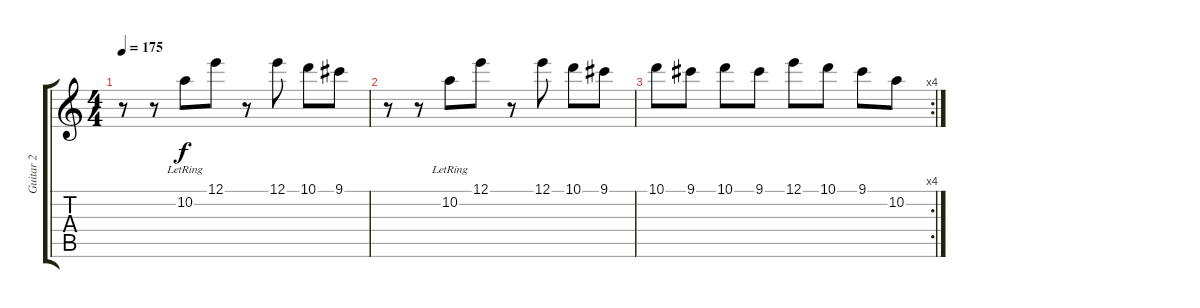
\track ("Guitar 2" "Guitar 2") {instrument distortionguitar}
\staff {score tabs}
\tuning (E4 B3 G3 D3 A2 E2) {hide}
\ts (4 4)
\tempo 175
\clef g2
\ks c
r.8{dy f} r.8 10.2{lr}.8 12.1.8 r.8 12.1.8 10.1.8 9.1.8 |
r.8 r.8 10.2{lr}.8 12.1.8 r.8 12.1.8 10.1.8 9.1.8 |
\rc 4
10.1.8 9.1.8 10.1.8 9.1.8 12.1.8 10.1.8 9.1.8 10.2.8
